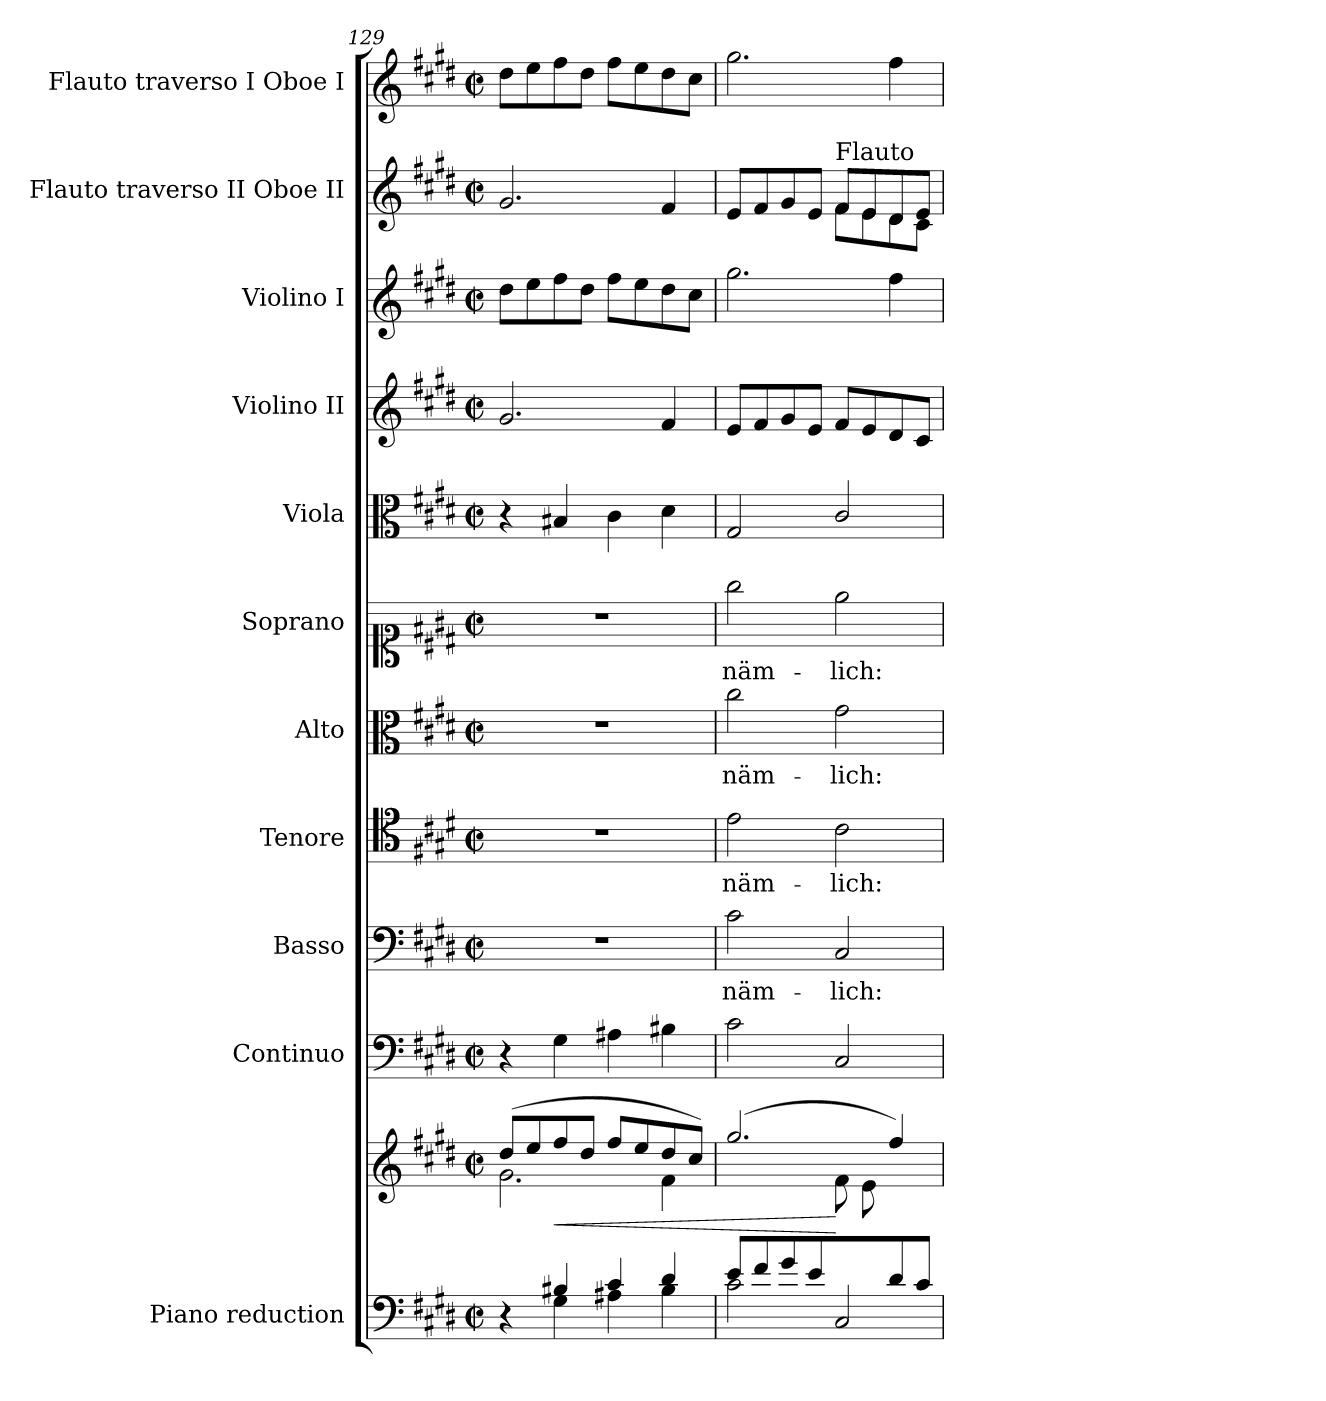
**kern	**kern	**dynam	**kern	**kern	**text	**kern	**text	**kern	**text	**kern	**text	**kern	**kern	**kern	**kern	**kern
*part11	*part11	*part11	*part10	*part9	*part9	*part8	*part8	*part7	*part7	*part6	*part6	*part5	*part4	*part3	*part2	*part1
*staff12	*staff11	*staff11/12	*staff10	*staff9	*staff9	*staff8	*staff8	*staff7	*staff7	*staff6	*staff6	*staff5	*staff4	*staff3	*staff2	*staff1
*I"Piano reduction	*	*	*I"Continuo	*I"Basso	*	*I"Tenore	*	*I"Alto	*	*I"Soprano	*	*I"Viola	*I"Violino II	*I"Violino I	*I"Flauto traverso II Oboe II	*I"Flauto traverso I Oboe I
*I'Pno	*	*	*	*	*	*	*	*	*	*	*	*	*	*	*I'Ob	*I'Ob
*clefF4	*clefG2	*	*clefF4	*clefF4	*	*clefC4	*	*clefC3	*	*clefC1	*	*clefC3	*clefG2	*clefG2	*clefG2	*clefG2
*k[f#c#g#d#]	*k[f#c#g#d#]	*	*k[f#c#g#d#]	*k[f#c#g#d#]	*	*k[f#c#g#d#]	*	*k[f#c#g#d#]	*	*k[f#c#g#d#]	*	*k[f#c#g#d#]	*k[f#c#g#d#]	*k[f#c#g#d#]	*k[f#c#g#d#]	*k[f#c#g#d#]
*M2/2	*M2/2	*	*M2/2	*M2/2	*	*M2/2	*	*M2/2	*	*M2/2	*	*M2/2	*M2/2	*M2/2	*M2/2	*M2/2
*met(c|)	*met(c|)	*	*met(c|)	*met(c|)	*	*met(c|)	*	*met(c|)	*	*met(c|)	*	*met(c|)	*met(c|)	*met(c|)	*met(c|)	*met(c|)
=129	=129	=129	=129	=129	=129	=129	=129	=129	=129	=129	=129	=129	=129	=129	=129	=129
*^	*^	*	*	*	*	*	*	*	*	*	*	*	*	*	*	*
4r	4ryy	(8dd#/L	2.g#\	.	4r	1r	.	1r	.	1r	.	1r	.	4r	2.g#/	8dd#\L	2.g#/	8dd#\L
.	.	8ee/	.	.	.	.	.	.	.	.	.	.	.	.	.	8ee\	.	8ee\
!	!	!	!	!LO:HP:b	!	!	!	!	!	!	!	!	!	!	!	!	!	!
4B#X/	4G#\	8ff#/	.	<	4G#\	.	.	.	.	.	.	.	.	4B#X/	.	8ff#\	.	8ff#\
.	.	8dd#/J	.	.	.	.	.	.	.	.	.	.	.	.	.	8dd#\J	.	8dd#\J
4c#/	4A#X\	8ff#/L	.	.	4A#X\	.	.	.	.	.	.	.	.	4c#\	.	8ff#\L	.	8ff#\L
.	.	8ee/	.	.	.	.	.	.	.	.	.	.	.	.	.	8ee\	.	8ee\
4d#/	4B#\	8dd#/	4f#\	.	4B#X\	.	.	.	.	.	.	.	.	4d#\	4f#/	8dd#\	4f#/	8dd#\
.	.	8cc#/J)	.	.	.	.	.	.	.	.	.	.	.	.	.	8cc#\J	.	8cc#\J
=130	=130	=130	=130	=130	=130	=130	=130	=130	=130	=130	=130	=130	=130	=130	=130	=130	=130	=130
!	!	!	!	!	!	!	!LO:LY:b	!	!LO:LY:b	!	!LO:LY:b	!	!LO:LY:b	!	!	!	!	!
*	*	*	*	*	*	*	*	*	*	*	*	*	*	*	*	*	*^	*
8e/L	2c#\	(2.gg#/	2ryy	.	2c#\	2c#\	näm-	2e\	näm-	2cc#\	näm-	2gg#\	näm-	2G#/	8e/L	2.gg#\	8e/L	2ryy	2.gg#\
8f#/	.	.	.	.	.	.	.	.	.	.	.	.	.	.	8f#/	.	8f#/	.	.
8g#/	.	.	.	.	.	.	.	.	.	.	.	.	.	.	8g#/	.	8g#/	.	.
8e/J	.	.	.	.	.	.	.	.	.	.	.	.	.	.	8e/J	.	8e/J	.	.
!	!	!	!	!	!	!	!	!	!	!	!	!	!	!	!	!	!LO:TX:a:t=Flauto	!	!
!	!	!	!	!	!	!	!LO:LY:b	!	!LO:LY:b	!	!LO:LY:b	!	!LO:LY:b	!	!	!	!	!	!
4ryy	2C#/	.	8f#\L	[	2C#/	2C#/	lich:	2c#\	lich:	2g#\	lich:	2ee\	lich:	2c#/	8f#/L	.	8f#/L	8f#\L	.
.	.	.	8e\	.	.	.	.	.	.	.	.	.	.	.	8e/	.	8e/	8e\	.
8d#/	.	4ff#/)	4ryy	.	.	.	.	.	.	.	.	.	.	.	8d#/	4ff#\	8d#/	8d#\	4ff#\
8c#/J	.	.	.	.	.	.	.	.	.	.	.	.	.	.	8c#/J	.	8e/J	8c#\J	.
*v	*v	*	*	*	*	*	*	*	*	*	*	*	*	*	*	*	*v	*v	*
*	*v	*v	*	*	*	*	*	*	*	*	*	*	*	*	*	*	*
=	=	=	=	=	=	=	=	=	=	=	=	=	=	=	=	=
*-	*-	*-	*-	*-	*-	*-	*-	*-	*-	*-	*-	*-	*-	*-	*-	*-
